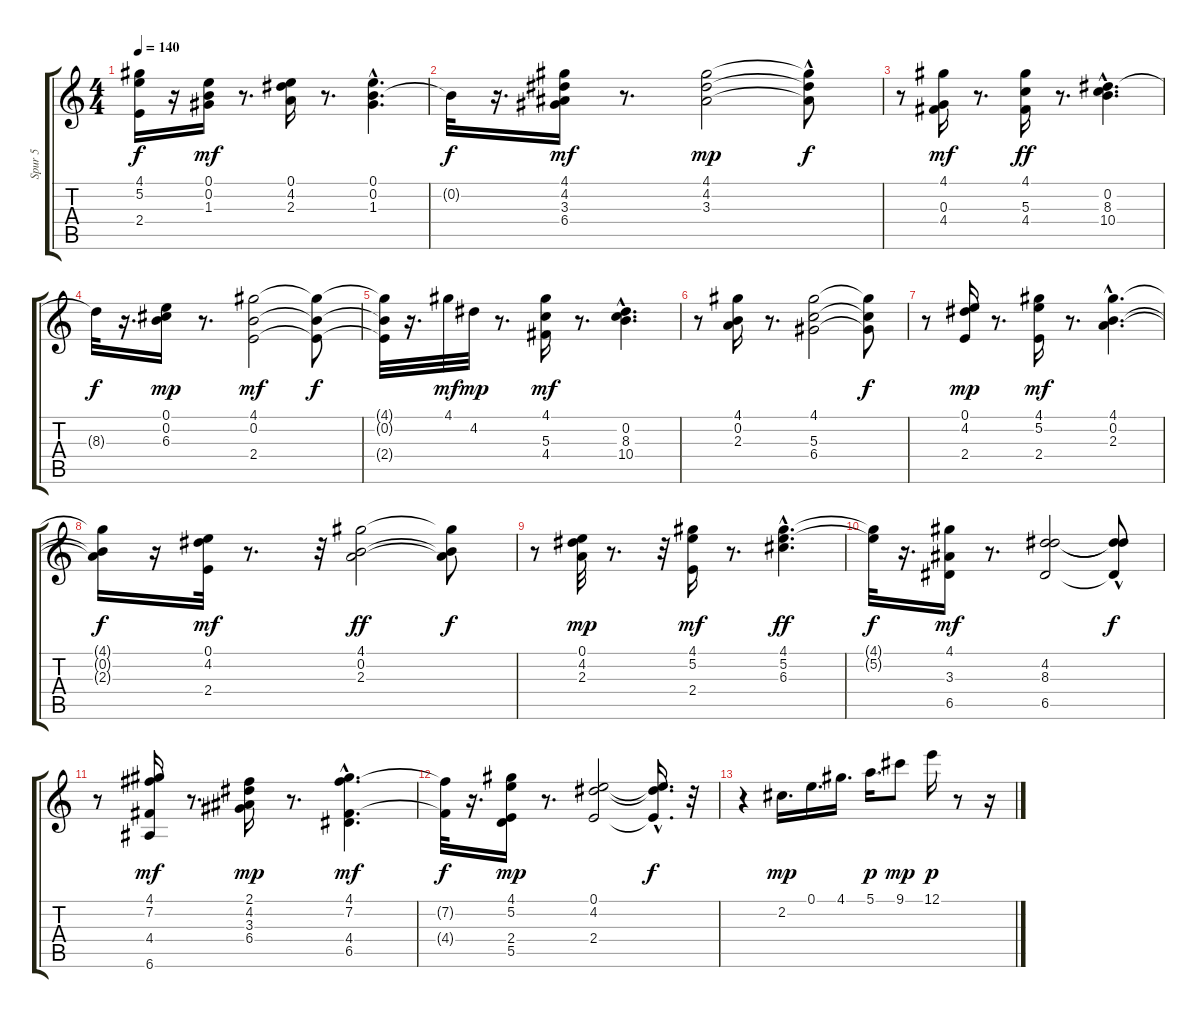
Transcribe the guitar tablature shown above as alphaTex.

\track ("Spur 5" "Spur 5") {instrument electricguitarclean}
\staff {score tabs}
\tuning (E4 B3 G3 D3 A2 E2) {hide}
\ts (4 4)
\tempo 140
\clef g2
\ks c
(4.1{t} 5.2{t} 2.4{t}).16{dy f} r.16 (0.1 0.2 1.3).16{dy mf} r.8{d} (0.1 4.2 2.3).16 r.8{d} (0.1{hac} 0.2{hac} 1.3{hac}).4{d} |
0.2{t}.32{dy f} r.16{d} (4.1 4.2 3.3 6.4).16{dy mf} r.8{d} (4.1 4.2 3.3).2{dy mp} (4.1{hac t} 4.2{t} 3.3{t}).8{dy f} |
r.8 (4.1 0.3 4.4).16{dy mf} r.8{d} (4.1 5.3 4.4).16{dy ff} r.8{d} (0.2{hac} 8.3{hac} 10.4{hac}).4{d} |
8.3{t}.32{dy f} r.16{d} (0.1 0.2 6.3).16{dy mp} r.8{d} (4.1 0.2 2.4).2{dy mf} (4.1{t} 0.2{t} 2.4{t}).8{dy f} |
(4.1{t} 0.2{t} 2.4{t}).32 r.16{d} 4.1.32{dy mf} 4.2.32{dy mp} r.8{d} (4.1 5.3 4.4).16{dy mf} r.8{d} (0.2 8.3{hac} 10.4).4{d} |
r.8 (4.1 0.2 2.3).16 r.8{d} (4.1 5.3 6.4).2 (4.1{t} 5.3{t} 6.4{t}).8{dy f} |
r.8 (0.1 4.2 2.4).16{dy mp} r.8{d} (4.1 5.2 2.4).16{dy mf} r.8{d} (4.1{hac} 0.2{hac} 2.3{hac}).4{d} |
(4.1{t} 0.2{t} 2.3{t}).16{dy f} r.16 (0.1 4.2 2.4).32{dy mf} r.8{d} r.32 (4.1 0.2 2.3).2{dy ff} (4.1{t} 0.2{t} 2.3{t}).8{dy f} |
r.8 (0.1 4.2 2.3).32{dy mp} r.8{d} r.32 (4.1 5.2 2.4).16{dy mf} r.8{d} (4.1{hac} 5.2{hac} 6.3{hac}).4{d dy ff} |
(4.1{t} 5.2{t}).32{dy f} r.16{d} (4.1 3.3 6.5).16{dy mf} r.8{d} (4.2 8.3 6.5).2 (4.2{t} 8.3{hac t} 6.5{t}).8{dy f} |
r.8 (4.1 7.2 4.4 6.6).16{dy mf} r.8{d} (2.1 4.2 3.3 6.4).16{dy mp} r.8{d} (4.1{hac} 7.2{hac} 4.4{hac} 6.5{hac}).4{d dy mf} |
(7.2{t} 4.4{t}).32{dy f} r.16{d} (4.1 5.2 2.4 5.5).16{dy mp} r.8{d} (0.1 4.2 2.4).2 (0.1{hac t} 4.2{hac t} 2.4{hac t}).16{d dy f} r.32 |
r.4 2.2.16{d dy mp} 0.1.16{d} 4.1.16{d} 5.1.16{d dy p} 9.1.8{dy mp} 12.1.16{dy p} r.8 r.16
